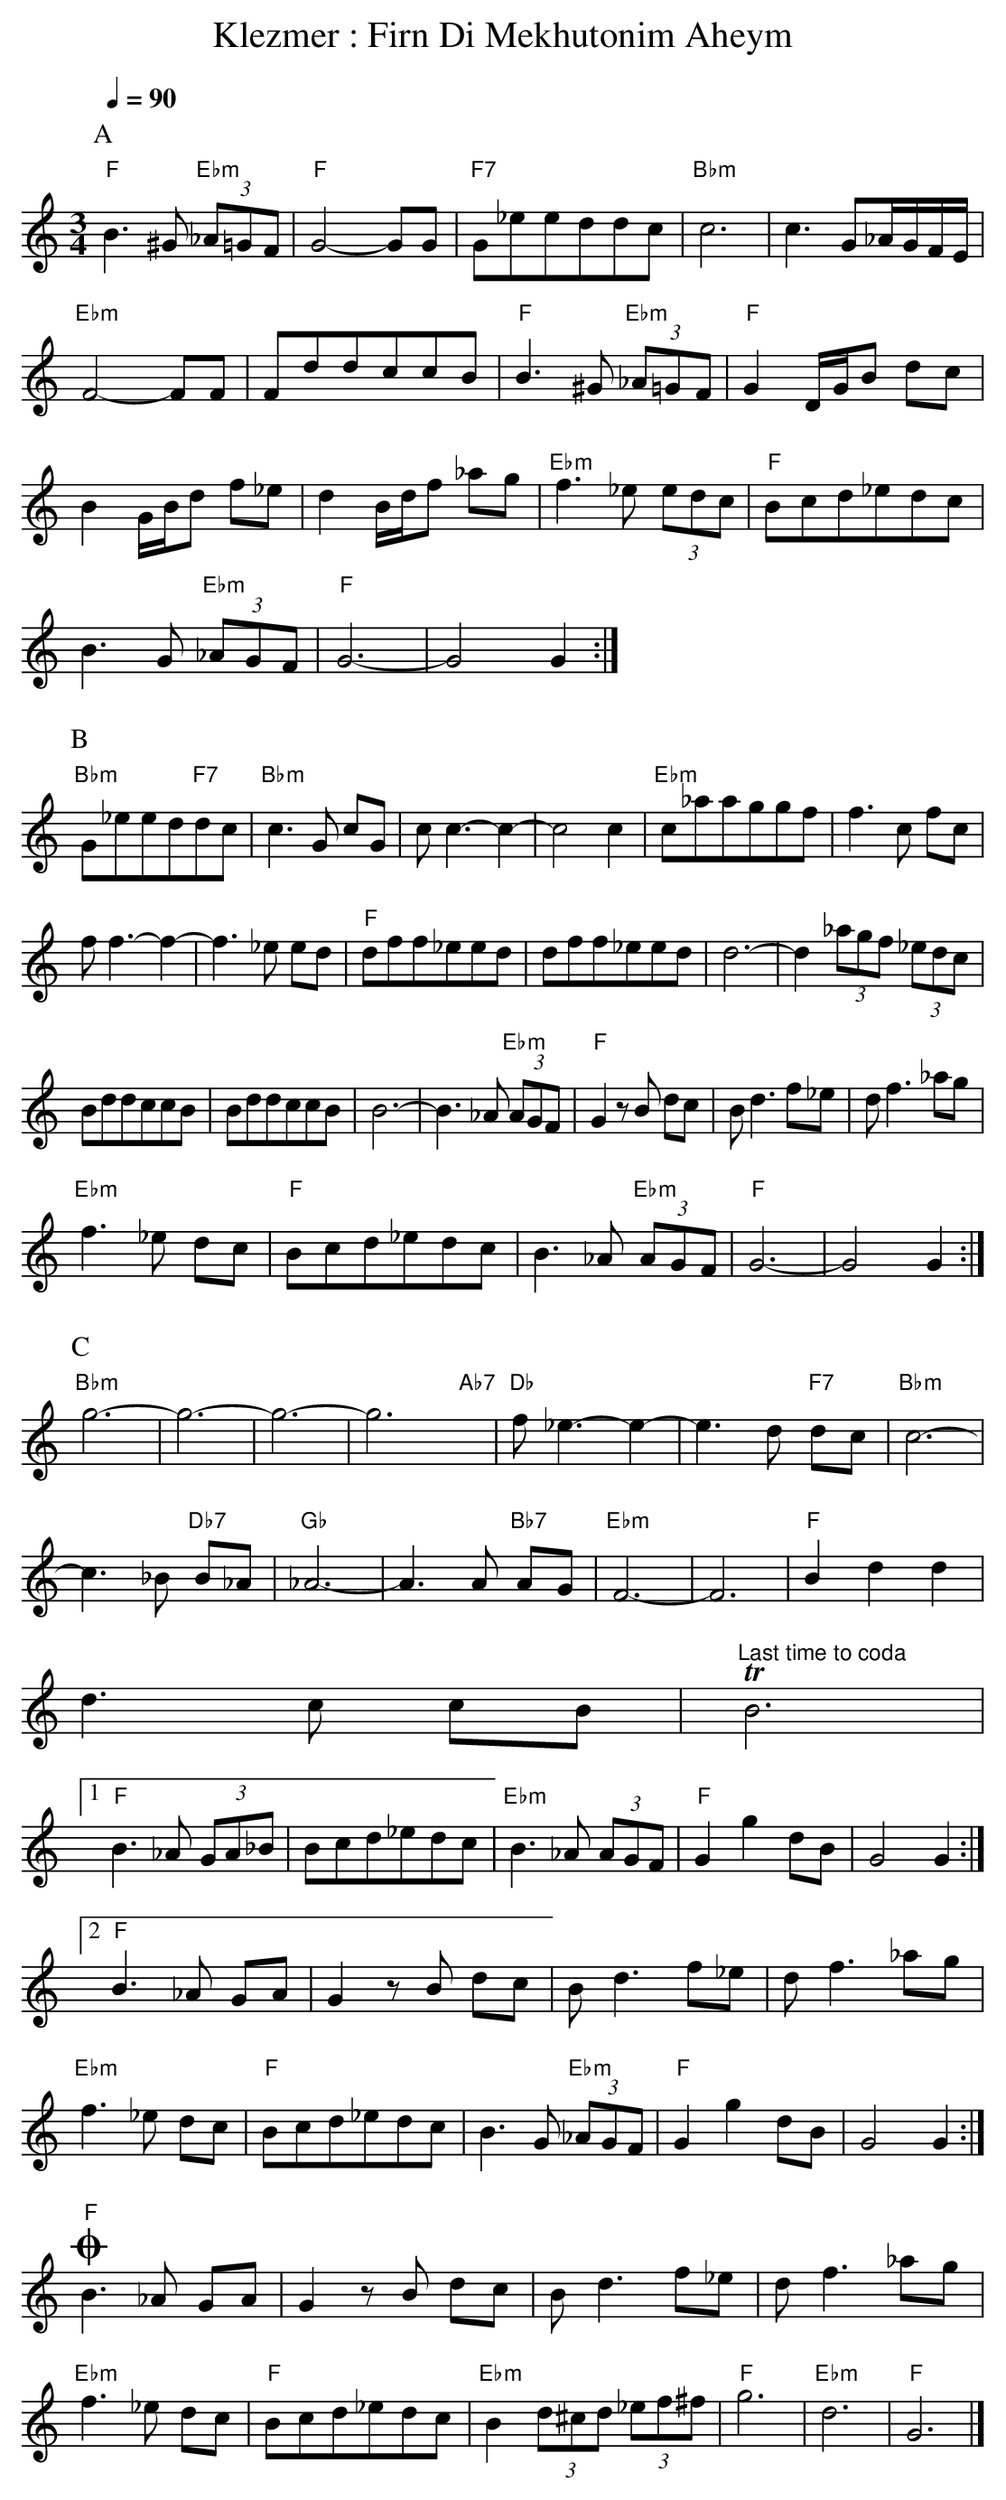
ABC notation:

X:1
T:Klezmer : Firn Di Mekhutonim Aheym
M:3/4
L:1/8
Q:1/4=90
K:Am
P:A
"F"B3 ^G "Ebm"(3_A=GF | "F"G4- GG | "F7"G_eeddc | "Bbm"c6 | c3 G_A/2G/2F/2E/2 |
"Ebm"F4- FF | FddccB | "F"B3 ^G "Ebm"(3_A=GF | "F"G2 D/2G/2B dc |
B2 G/2B/2d f_e | d2 B/2d/2f _ag | "Ebm"f3 _e (3edc | "F"Bcd_edc |
B3 G "Ebm"(3_AGF | "F"G6- | G4 G2 :|
%%vskip 1
P:B
"Bbm"G_eed"F7"dc | "Bbm"c3 G cG | c c3- c2- | c4 c2 | "Ebm"c_aaggf | f3 c fc |
f f3- f2- | f3 _e ed | "F"dff_eed | dff_eed | d6- | d2 (3_agf (3_edc |
BddccB | BddccB | B6- | B3 _A "Ebm"(3AGF | "F"G2 zB dc | B d3 f_e | d f3 _ag |
"Ebm"f3 _e dc | "F"Bcd_edc | B3 _A "Ebm"(3AGF | "F"G6- | G4 G2 :|
%%vskip 1
P:C
"Bbm"g6- | g6- | g6- | g6 "Ab7"y | "Db"f _e3- e2- | e3 d "F7"dc | "Bbm"c6- |
c3 _B "Db7"B_A | "Gb"_A6- | A3 A "Bb7"AG | "Ebm"F6- | F6 | "F"B2 d2 d2 |
d3 c cB | "^Last time to coda"TB6 |1
"F"B3 _A (3GA_B | Bcd_edc | "Ebm"B3 _A (3AGF | "F"G2 g2 dB | G4 G2 :|2
"F"B3 _A GA | G2 zB dc | B d3 f_e | d f3 _ag |
"Ebm"f3 _e dc | "F"Bcd_edc | B3 G "Ebm"(3_AGF | "F"G2 g2 dB | G4 G2 :|3
%%vskip 1
+coda+"F"B3 _A GA | G2 zB dc | B d3 f_e | d f3 _ag |
"Ebm"f3 _e dc | "F"Bcd_edc | "Ebm"B2 (3d^cd (3_ef^f | "F"g6 | "Ebm"d6 | "F"G6 |]
